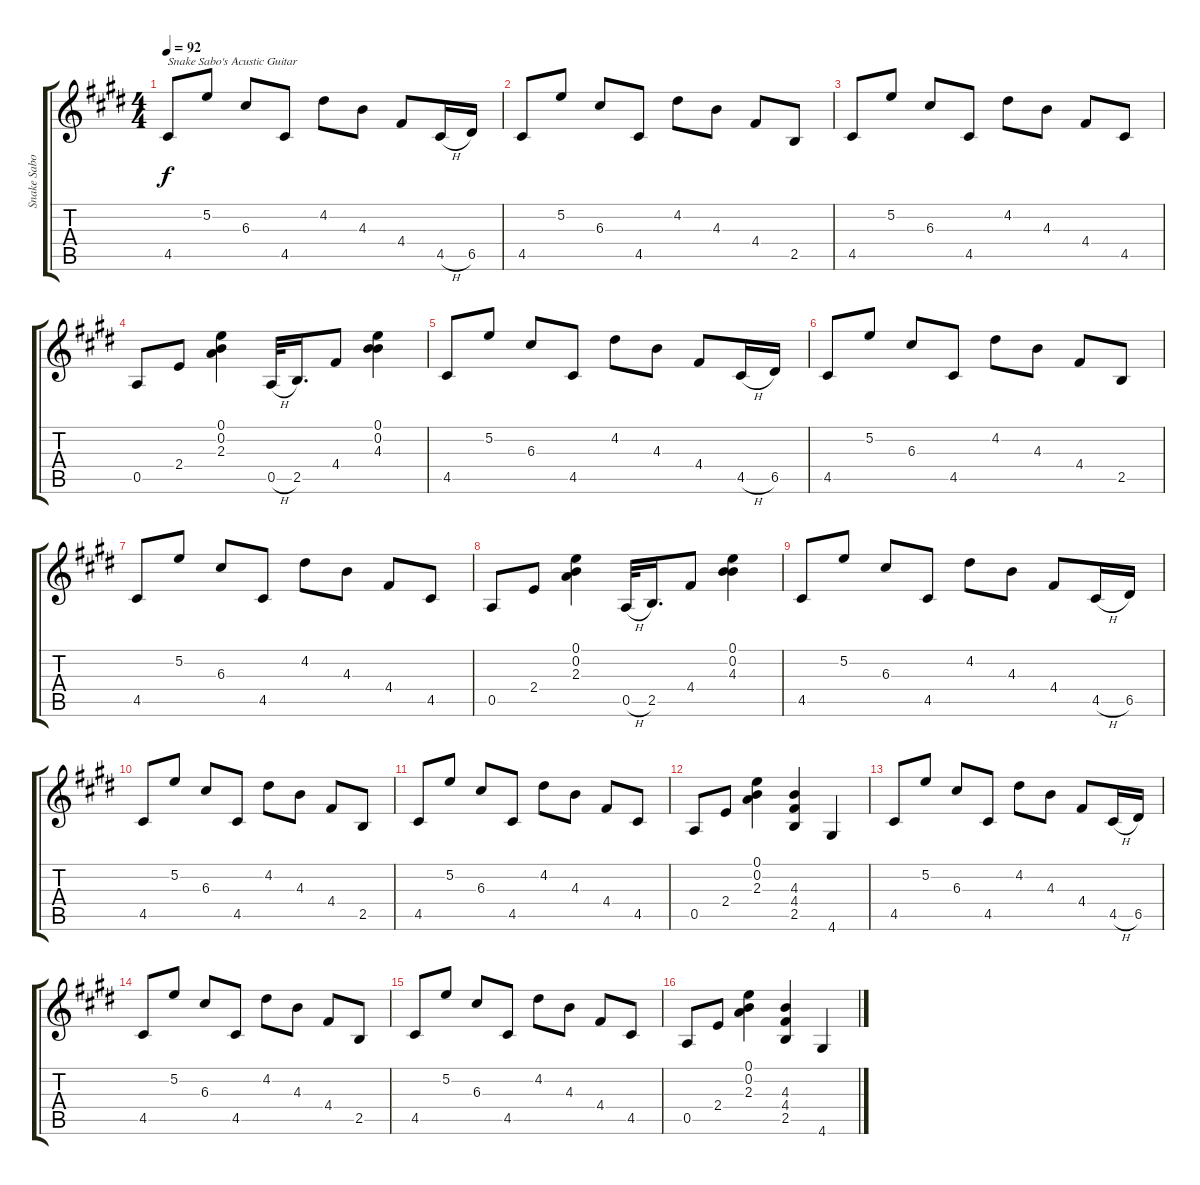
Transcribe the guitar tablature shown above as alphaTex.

\track ("Snake Sabo" "Snake Sabo") {instrument acousticguitarsteel}
\staff {score tabs}
\tuning (E4 B3 G3 D3 A2 E2) {hide}
\ts (4 4)
\tempo 92
\clef g2
\ks e
4.5.8{txt "Snake Sabo's Acustic Guitar" dy f volume 14 instrument electricguitarjazz} 5.2.8 6.3.8 4.5.8 4.2.8 4.3.8 4.4.8 4.5{h}.16 6.5.16 |
4.5.8 5.2.8 6.3.8 4.5.8 4.2.8 4.3.8 4.4.8 2.5.8 |
4.5.8 5.2.8 6.3.8 4.5.8 4.2.8 4.3.8 4.4.8 4.5.8 |
0.5.8 2.4.8 (0.1 0.2 2.3).4 0.5{h}.32 2.5.16{d} 4.4.8 (0.1 0.2 4.3).4 |
4.5.8 5.2.8 6.3.8 4.5.8 4.2.8 4.3.8 4.4.8 4.5{h}.16 6.5.16 |
4.5.8 5.2.8 6.3.8 4.5.8 4.2.8 4.3.8 4.4.8 2.5.8 |
4.5.8 5.2.8 6.3.8 4.5.8 4.2.8 4.3.8 4.4.8 4.5.8 |
0.5.8 2.4.8 (0.1 0.2 2.3).4 0.5{h}.32 2.5.16{d} 4.4.8 (0.1 0.2 4.3).4 |
4.5.8 5.2.8 6.3.8 4.5.8 4.2.8 4.3.8 4.4.8 4.5{h}.16 6.5.16 |
4.5.8 5.2.8 6.3.8 4.5.8 4.2.8 4.3.8 4.4.8 2.5.8 |
4.5.8 5.2.8 6.3.8 4.5.8 4.2.8 4.3.8 4.4.8 4.5.8 |
0.5.8 2.4.8 (0.1 0.2 2.3).4 (4.3 4.4 2.5).4 4.6.4 |
4.5.8 5.2.8 6.3.8 4.5.8 4.2.8 4.3.8 4.4.8 4.5{h}.16 6.5.16 |
4.5.8 5.2.8 6.3.8 4.5.8 4.2.8 4.3.8 4.4.8 2.5.8 |
4.5.8 5.2.8 6.3.8 4.5.8 4.2.8 4.3.8 4.4.8 4.5.8 |
0.5.8 2.4.8 (0.1 0.2 2.3).4 (4.3 4.4 2.5).4 4.6.4
